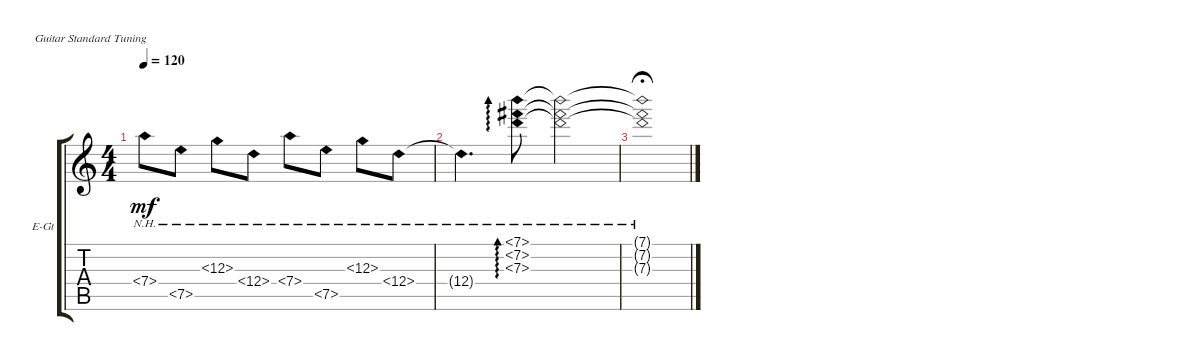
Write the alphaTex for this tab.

\defaultSystemsLayout 4
\bracketExtendMode groupsimilarinstruments
\firstSystemTrackNameOrientation horizontal
\otherSystemsTrackNameOrientation horizontal
\track ("Guitar 1" "E-Gt") {instrument electricguitarclean}
\staff {score tabs}
\tuning (E4 B3 G3 D3 A2 E2)
\ts (4 4)
\tempo 120
\clef g2
\ks c
7.4{nh}.8{dy mf} 7.5{nh}.8 12.3{nh}.8 12.4{nh}.8 7.4{nh}.8 7.5{nh}.8 12.3{nh}.8 12.4{nh}.8 |
12.4{nh t}.4{d} (7.1{nh} 7.2{nh} 7.3{nh}).8{ad 0} (7.3{nh t} 7.2{nh t} 7.1{nh t}).2 |
(7.1{nh t} 7.2{nh t} 7.3{nh t}).1{fermata (medium 0.67)}
